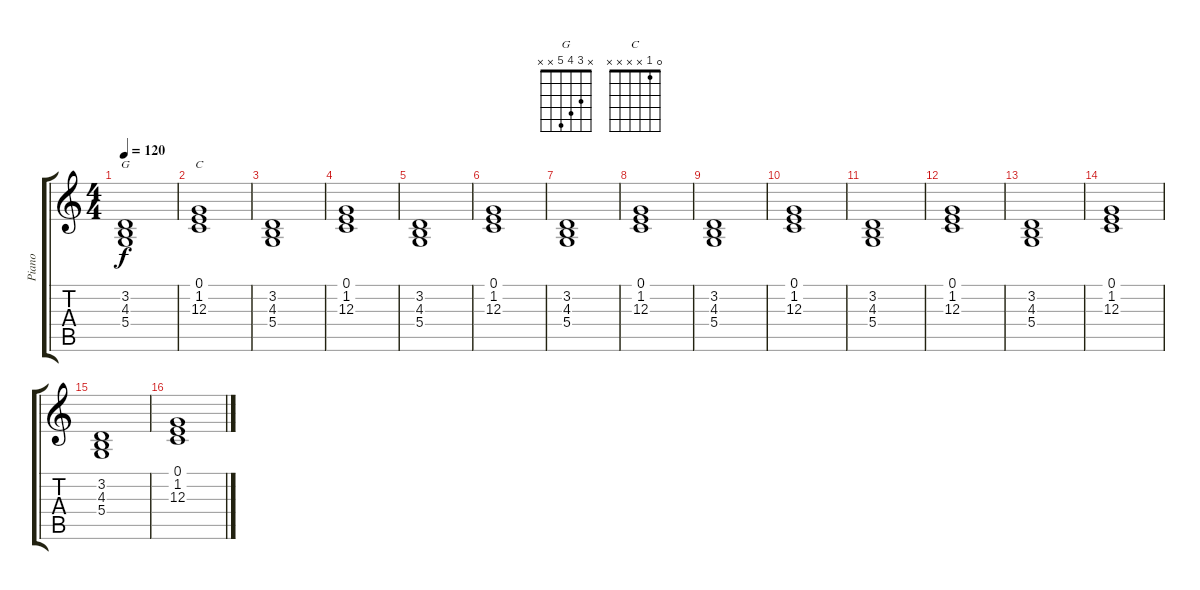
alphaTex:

\track ("Piano" "Piano") {instrument electricgrandpiano}
\staff {score tabs}
\tuning (E4 B3 G3 D3 A2 E2) {hide}
\chord ("G" x 3 4 5 x x)
\chord ("C" 0 1 x x x x)
\ts (4 4)
\tempo 120
\clef g2
\ks c
(3.2 4.3 5.4).1{ch "G" dy f} |
(0.1 1.2 12.3).1{ch "C"} |
(3.2 4.3 5.4).1 |
(0.1 1.2 12.3).1 |
(3.2 4.3 5.4).1 |
(0.1 1.2 12.3).1 |
(3.2 4.3 5.4).1 |
(0.1 1.2 12.3).1 |
(3.2 4.3 5.4).1 |
(0.1 1.2 12.3).1 |
(3.2 4.3 5.4).1 |
(0.1 1.2 12.3).1 |
(3.2 4.3 5.4).1 |
(0.1 1.2 12.3).1 |
(3.2 4.3 5.4).1 |
(0.1 1.2 12.3).1
